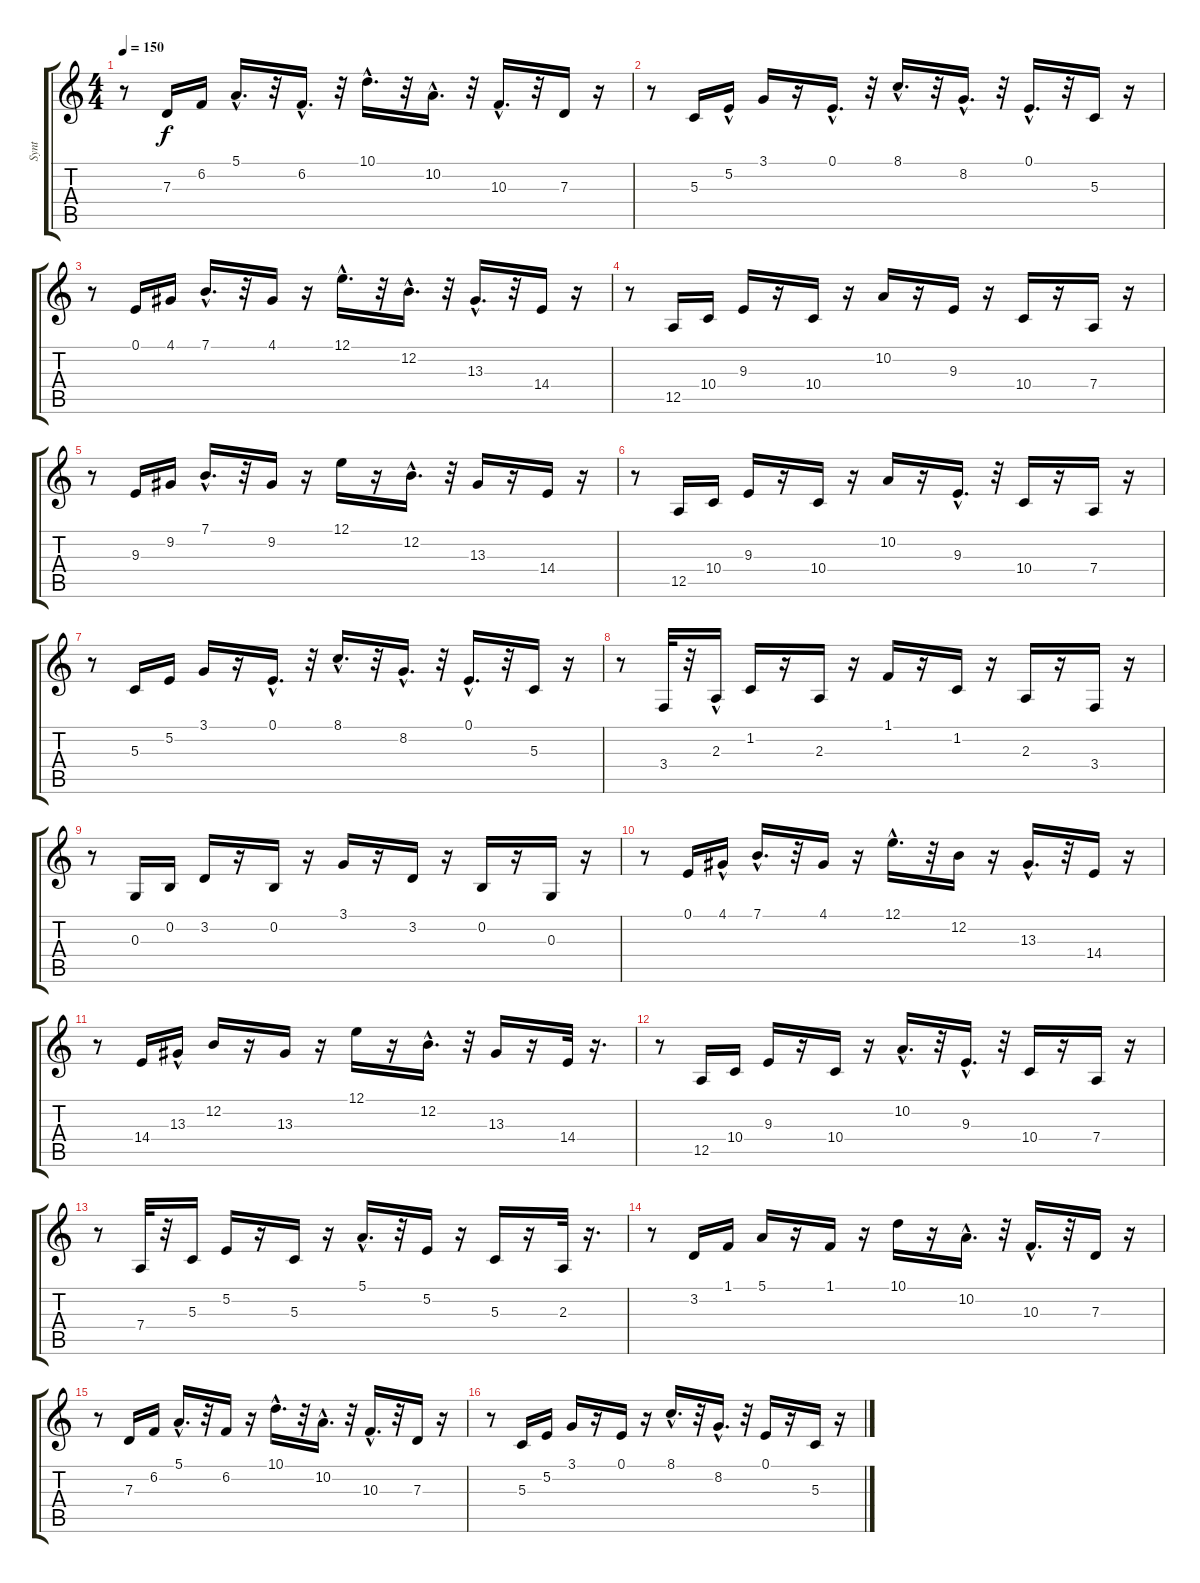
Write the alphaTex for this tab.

\track ("Synt" "Synt") {instrument pizzicatostrings}
\staff {score tabs}
\tuning (E4 B3 G3 D3 A2 E2) {hide}
\ts (4 4)
\tempo 150
\clef g2
\ks c
r.8{dy f} 7.3.16 6.2.16 5.1{hac}.16{d} r.32 6.2{hac}.16{d} r.32 10.1{hac}.16{d} r.32 10.2{hac}.16{d} r.32 10.3{hac}.16{d} r.32 7.3.16 r.16 |
r.8 5.3.16 5.2{hac}.16 3.1.16 r.16 0.1{hac}.16{d} r.32 8.1{hac}.16{d} r.32 8.2{hac}.16{d} r.32 0.1{hac}.16{d} r.32 5.3.16 r.16 |
r.8 0.1.16 4.1.16 7.1{hac}.16{d} r.32 4.1.16 r.16 12.1{hac}.16{d} r.32 12.2{hac}.16{d} r.32 13.3{hac}.16{d} r.32 14.4.16 r.16 |
r.8 12.5.16 10.4.16 9.3.16 r.16 10.4.16 r.16 10.2.16 r.16 9.3.16 r.16 10.4.16 r.16 7.4.16 r.16 |
r.8 9.3.16 9.2.16 7.1{hac}.16{d} r.32 9.2.16 r.16 12.1.16 r.16 12.2{hac}.16{d} r.32 13.3.16 r.16 14.4.16 r.16 |
r.8 12.5.16{volume 16} 10.4.16{volume 16} 9.3.16 r.16 10.4.16{volume 16} r.16 10.2.16{volume 16} r.16 9.3{hac}.16{d volume 15} r.32 10.4.16{volume 15} r.16 7.4.16{volume 15} r.16 |
r.8 5.3.16{volume 15} 5.2.16{volume 15} 3.1.16{volume 15} r.16 0.1{hac}.16{d volume 15} r.32 8.1{hac}.16{d volume 15} r.32 8.2{hac}.16{d volume 14} r.32 0.1{hac}.16{d volume 14} r.32 5.3.16{volume 14} r.16 |
r.8 3.4.32{volume 14} r.32 2.3{hac}.16 1.2.16{volume 14} r.16 2.3.16{volume 14} r.16 1.1.16{volume 14} r.16 1.2.16{volume 14} r.16 2.3.16{volume 14} r.16 3.4.16{volume 14} r.16 |
r.8 0.3.16{volume 13} 0.2.16{volume 13} 3.2.16 r.16 0.2.16{volume 13} r.16 3.1.16{volume 13} r.16 3.2.16{volume 13} r.16 0.2.16{volume 13} r.16 0.3.16{volume 12} r.16 |
r.8 0.1.16{volume 12} 4.1{hac}.16{volume 12} 7.1{hac}.16{d volume 12} r.32 4.1.16{volume 12} r.16 12.1{hac}.16{d volume 12} r.32 12.2.16{volume 12} r.16 13.3{hac}.16{d volume 12} r.32 14.4.16{volume 12} r.16 |
r.8 14.4.16{volume 11} 13.3{hac}.16 12.2.16{volume 11} r.16 13.3.16 r.16 12.1.16{volume 11} r.16 12.2{hac}.16{d volume 11} r.32 13.3.16{volume 11} r.16 14.4.32{volume 11} r.16{d} |
r.8 12.5.16{volume 10} 10.4.16{volume 11} 9.3.16{volume 10} r.16 10.4.16{volume 11} r.16 10.2{hac}.16{d volume 10} r.32 9.3{hac}.16{d volume 10} r.32 10.4.16{volume 10} r.16 7.4.16{volume 10} r.16 |
r.8 7.4.32{volume 10} r.32 5.3.16{volume 10} 5.2.16{volume 10} r.16 5.3.16{volume 9} r.16 5.1{hac}.16{d volume 10} r.32 5.2.16{volume 9} r.16 5.3.16{volume 9} r.16 2.3.32{volume 9} r.16{d} |
r.8 3.2.16{volume 9} 1.1.16 5.1.16{volume 9} r.16 1.1.16{volume 9} r.16 10.1.16 r.16 10.2{hac}.16{d volume 9} r.32 10.3{hac}.16{d volume 9} r.32 7.3.16{volume 8} r.16 |
r.8 7.3.16{volume 8} 6.2.16 5.1{hac}.16{d volume 8} r.32 6.2.16{volume 8} r.16 10.1{hac}.16{d volume 8} r.32 10.2{hac}.16{d volume 8} r.32 10.3{hac}.16{d volume 8} r.32 7.3.16{volume 8} r.16 |
r.8 5.3.16{volume 7} 5.2.16{volume 7} 3.1.16{volume 7} r.16 0.1.16{volume 7} r.16 8.1{hac}.16{d volume 7} r.32 8.2{hac}.16{d volume 7} r.32 0.1.16{volume 6} r.16 5.3.16{volume 6} r.16
